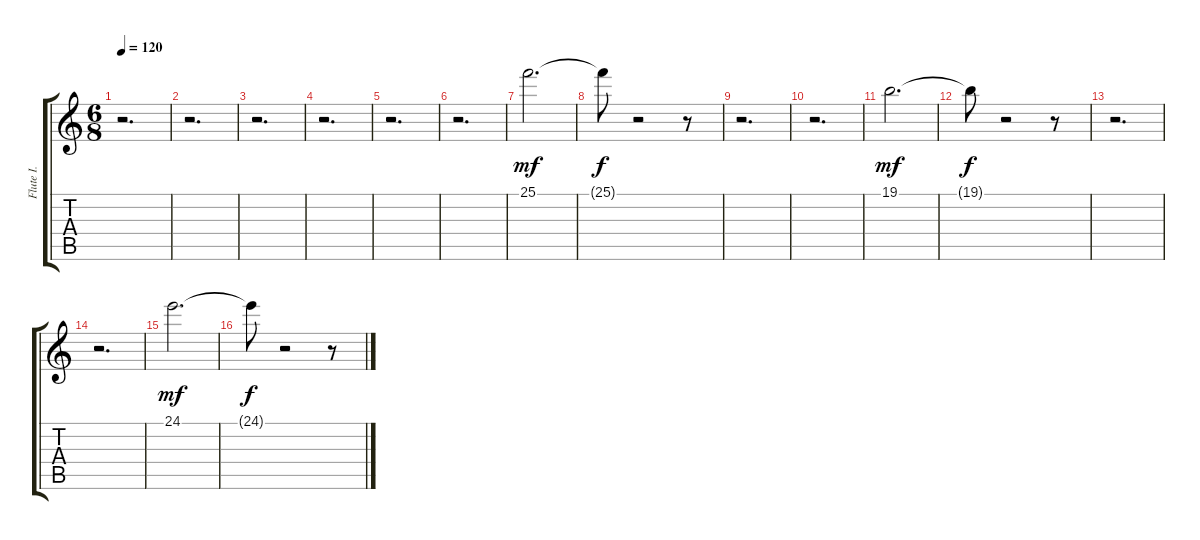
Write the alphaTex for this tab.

\track ("Flute I." "Flute I.") {instrument flute}
\staff {score tabs}
\tuning (E4 B3 G3 D3 A2 E2) {hide}
\ts (6 8)
\tempo 120
\clef g2
\ks c
r.2{d dy mf} |
r.2{d} |
r.2{d} |
r.2{d} |
r.2{d} |
r.2{d} |
25.1.2{d} |
25.1{t}.8{dy f} r.2 r.8 |
r.2{d} |
r.2{d} |
19.1.2{d dy mf} |
19.1{t}.8{dy f} r.2 r.8 |
r.2{d} |
r.2{d} |
24.1.2{d dy mf} |
24.1{t}.8{dy f} r.2 r.8
